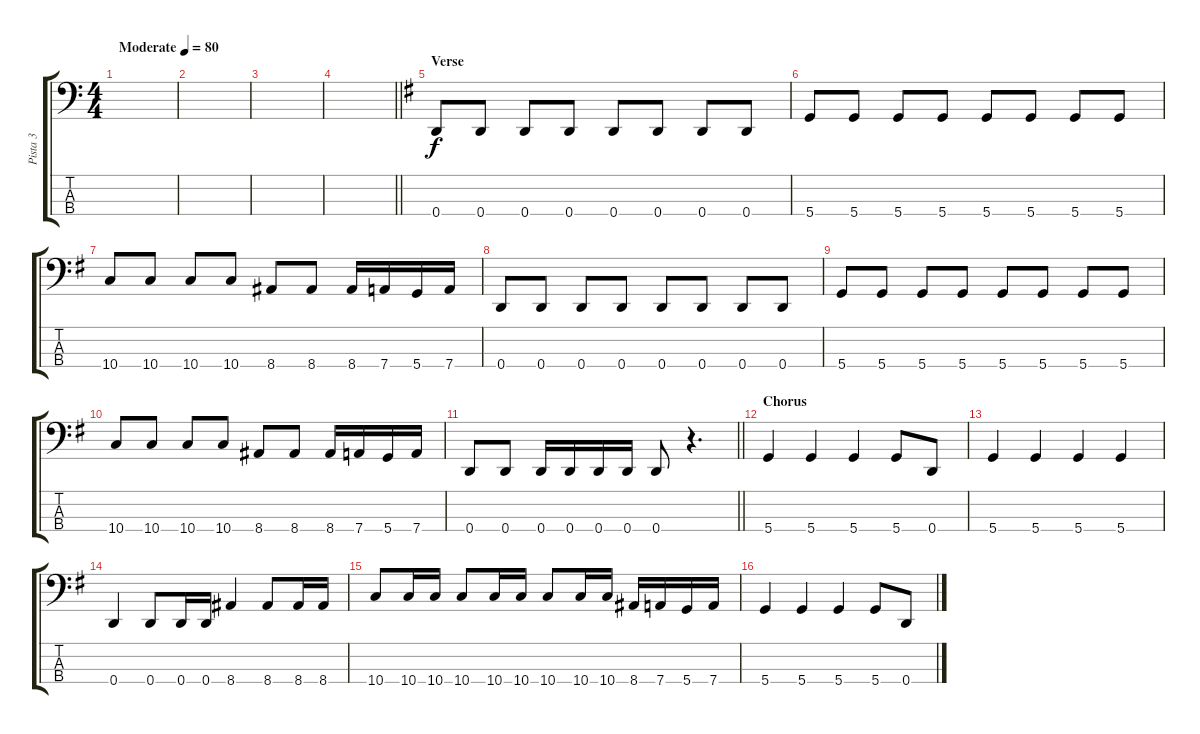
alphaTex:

\track ("Pista 3" "Pista 3") {instrument electricbasspick}
\staff {score tabs}
\tuning (G2 D2 A1 D1) {hide}
\ts (4 4)
\tempo (80 "Moderate")
\clef f4
\ks c
|
|
|
\barLineRight lightlight
|
\section ("" "Verse")
\ks eminor
0.4.8 0.4.8 0.4.8 0.4.8 0.4.8 0.4.8 0.4.8 0.4.8 |
5.4.8 5.4.8 5.4.8 5.4.8 5.4.8 5.4.8 5.4.8 5.4.8 |
10.4.8 10.4.8 10.4.8 10.4.8 8.4.8 8.4.8 8.4.16 7.4.16 5.4.16 7.4.16 |
0.4.8 0.4.8 0.4.8 0.4.8 0.4.8 0.4.8 0.4.8 0.4.8 |
5.4.8 5.4.8 5.4.8 5.4.8 5.4.8 5.4.8 5.4.8 5.4.8 |
10.4.8 10.4.8 10.4.8 10.4.8 8.4.8 8.4.8 8.4.16 7.4.16 5.4.16 7.4.16 |
\barLineRight lightlight
0.4.8 0.4.8 0.4.16 0.4.16 0.4.16 0.4.16 0.4.8 r.4{d} |
\section ("" "Chorus")
5.4.4 5.4.4 5.4.4 5.4.8 0.4.8 |
5.4.4 5.4.4 5.4.4 5.4.4 |
0.4.4 0.4.8 0.4.16 0.4.16 8.4.4 8.4.8 8.4.16 8.4.16 |
10.4.8 10.4.16 10.4.16 10.4.8 10.4.16 10.4.16 10.4.8 10.4.16 10.4.16 8.4.16 7.4.16 5.4.16 7.4.16 |
5.4.4 5.4.4 5.4.4 5.4.8 0.4.8
